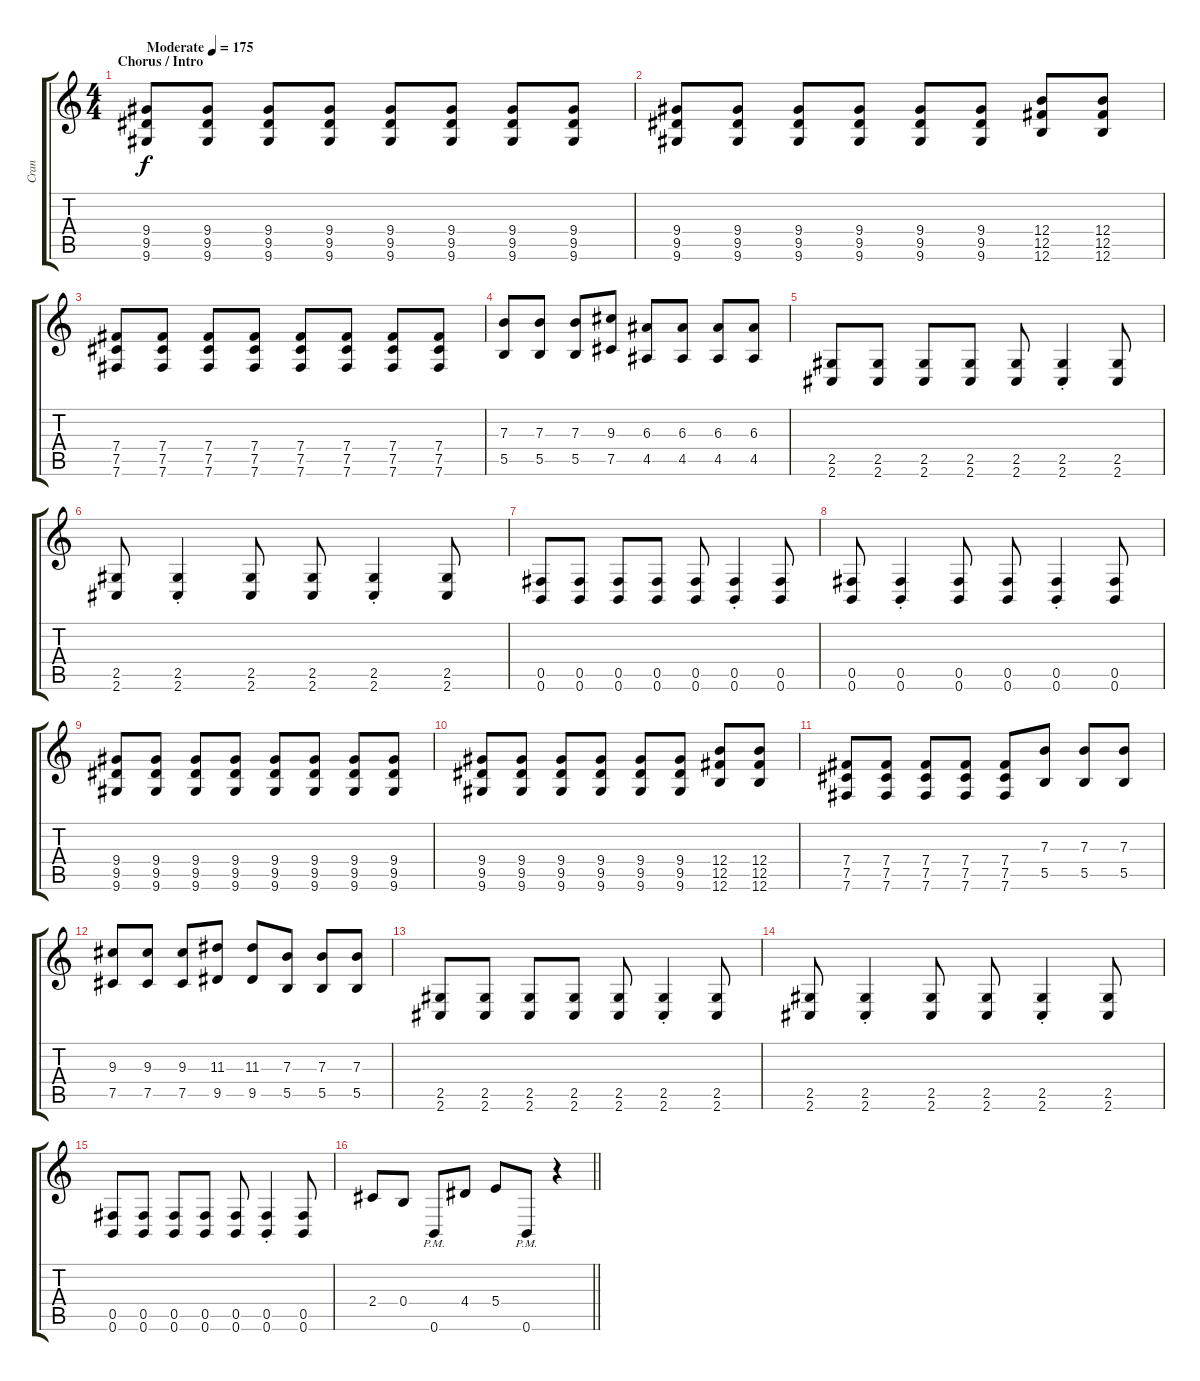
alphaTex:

\track ("Cran" "Cran") {instrument distortionguitar}
\staff {score tabs}
\tuning (Db4 Ab3 E3 B2 Gb2 B1) {hide}
\ts (4 4)
\section ("" "Chorus / Intro")
\tempo (175 "Moderate")
\clef g2
\ks c
(9.4 9.5 9.6).8{dy f balance 8 instrument distortionguitar} (9.4 9.5 9.6).8 (9.4 9.5 9.6).8 (9.4 9.5 9.6).8 (9.4 9.5 9.6).8 (9.4 9.5 9.6).8 (9.4 9.5 9.6).8 (9.4 9.5 9.6).8 |
(9.4 9.5 9.6).8 (9.4 9.5 9.6).8 (9.4 9.5 9.6).8 (9.4 9.5 9.6).8 (9.4 9.5 9.6).8 (9.4 9.5 9.6).8 (12.4 12.5 12.6).8 (12.4 12.5 12.6).8 |
(7.4 7.5 7.6).8 (7.4 7.5 7.6).8 (7.4 7.5 7.6).8 (7.4 7.5 7.6).8 (7.4 7.5 7.6).8 (7.4 7.5 7.6).8 (7.4 7.5 7.6).8 (7.4 7.5 7.6).8 |
(7.3 5.5).8 (7.3 5.5).8 (7.3 5.5).8 (9.3 7.5).8 (6.3 4.5).8 (6.3 4.5).8 (6.3 4.5).8 (6.3 4.5).8 |
(2.5 2.6).8 (2.5 2.6).8 (2.5 2.6).8 (2.5 2.6).8 (2.5 2.6).8 (2.5{st} 2.6{st}).4 (2.5 2.6).8 |
(2.5 2.6).8 (2.5{st} 2.6{st}).4 (2.5 2.6).8 (2.5 2.6).8 (2.5{st} 2.6{st}).4 (2.5 2.6).8 |
(0.5 0.6).8 (0.5 0.6).8 (0.5 0.6).8 (0.5 0.6).8 (0.5 0.6).8 (0.5{st} 0.6{st}).4 (0.5 0.6).8 |
(0.5 0.6).8 (0.5{st} 0.6{st}).4 (0.5 0.6).8 (0.5 0.6).8 (0.5{st} 0.6{st}).4 (0.5 0.6).8 |
(9.4 9.5 9.6).8 (9.4 9.5 9.6).8 (9.4 9.5 9.6).8 (9.4 9.5 9.6).8 (9.4 9.5 9.6).8 (9.4 9.5 9.6).8 (9.4 9.5 9.6).8 (9.4 9.5 9.6).8 |
(9.4 9.5 9.6).8 (9.4 9.5 9.6).8 (9.4 9.5 9.6).8 (9.4 9.5 9.6).8 (9.4 9.5 9.6).8 (9.4 9.5 9.6).8 (12.4 12.5 12.6).8 (12.4 12.5 12.6).8 |
(7.4 7.5 7.6).8 (7.4 7.5 7.6).8 (7.4 7.5 7.6).8 (7.4 7.5 7.6).8 (7.4 7.5 7.6).8 (7.3 5.5).8 (7.3 5.5).8 (7.3 5.5).8 |
(9.3 7.5).8 (9.3 7.5).8 (9.3 7.5).8 (11.3 9.5).8 (11.3 9.5).8 (7.3 5.5).8 (7.3 5.5).8 (7.3 5.5).8 |
(2.5 2.6).8 (2.5 2.6).8 (2.5 2.6).8 (2.5 2.6).8 (2.5 2.6).8 (2.5{st} 2.6{st}).4 (2.5 2.6).8 |
(2.5 2.6).8 (2.5{st} 2.6{st}).4 (2.5 2.6).8 (2.5 2.6).8 (2.5{st} 2.6{st}).4 (2.5 2.6).8 |
(0.5 0.6).8 (0.5 0.6).8 (0.5 0.6).8 (0.5 0.6).8 (0.5 0.6).8 (0.5{st} 0.6{st}).4 (0.5 0.6).8 |
\barLineRight lightlight
2.4.8{balance 0} 0.4.8 0.6{pm}.8 4.4.8 5.4.8 0.6{pm}.8 r.4
